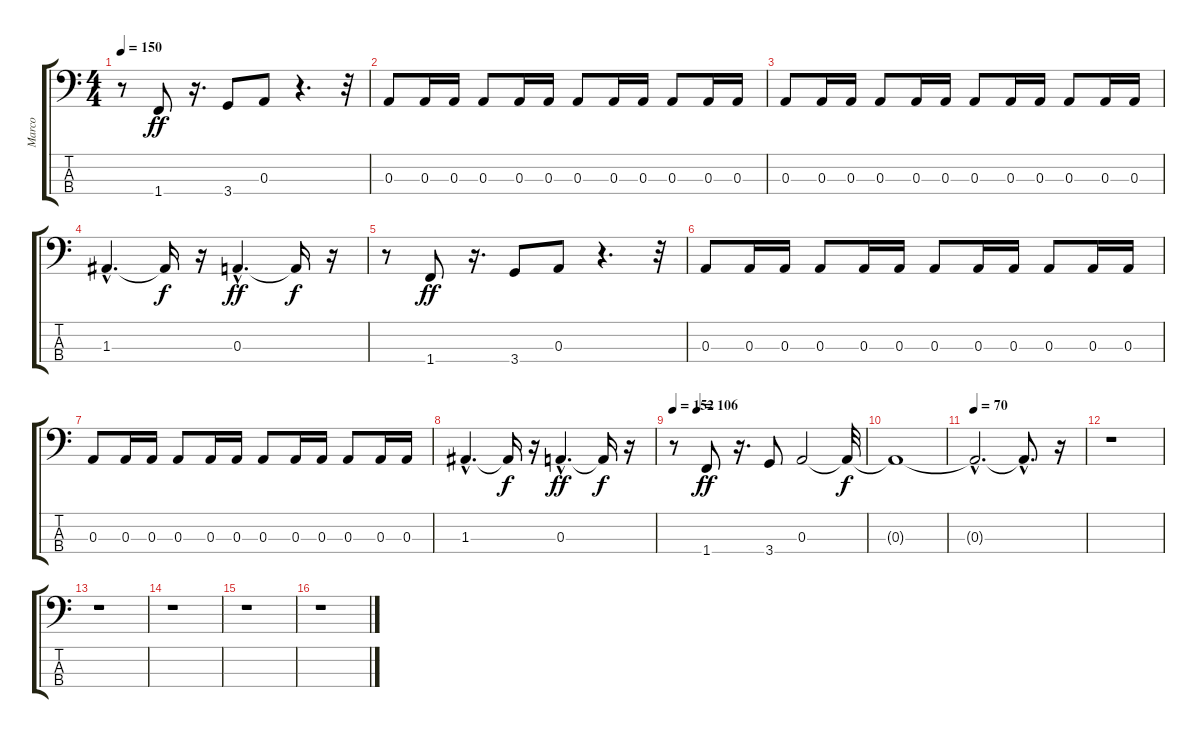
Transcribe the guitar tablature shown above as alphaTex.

\track ("Marco" "Marco") {instrument electricbassfinger}
\staff {score tabs}
\tuning (G2 D2 A1 E1) {hide}
\ts (4 4)
\tempo 150
\clef f4
\ks c
r.8{dy f} 1.4.8{dy ff} r.16{d} 3.4.8 0.3.8 r.4{d} r.32 |
0.3.8 0.3.16 0.3.16 0.3.8 0.3.16 0.3.16 0.3.8 0.3.16 0.3.16 0.3.8 0.3.16 0.3.16 |
0.3.8 0.3.16 0.3.16 0.3.8 0.3.16 0.3.16 0.3.8 0.3.16 0.3.16 0.3.8 0.3.16 0.3.16 |
1.3{hac}.4{d} 1.3{t}.16{dy f} r.16 0.3{hac}.4{d dy ff} 0.3{t}.16{dy f} r.16 |
r.8 1.4.8{dy ff} r.16{d} 3.4.8 0.3.8 r.4{d} r.32 |
0.3.8 0.3.16 0.3.16 0.3.8 0.3.16 0.3.16 0.3.8 0.3.16 0.3.16 0.3.8 0.3.16 0.3.16 |
0.3.8 0.3.16 0.3.16 0.3.8 0.3.16 0.3.16 0.3.8 0.3.16 0.3.16 0.3.8 0.3.16 0.3.16 |
1.3{hac}.4{d} 1.3{t}.16{dy f} r.16 0.3{hac}.4{d dy ff} 0.3{t}.16{dy f} r.16 |
\tempo 152
\tempo (106 0.125)
r.8 1.4.8{dy ff} r.16{d} 3.4.8 0.3.2 0.3{t}.32{dy f} |
0.3{t}.1 |
\tempo 70
0.3{hac t}.2{d} 0.3{hac t}.8{d} r.16 |
r.1 |
r.1 |
r.1 |
r.1 |
r.1
